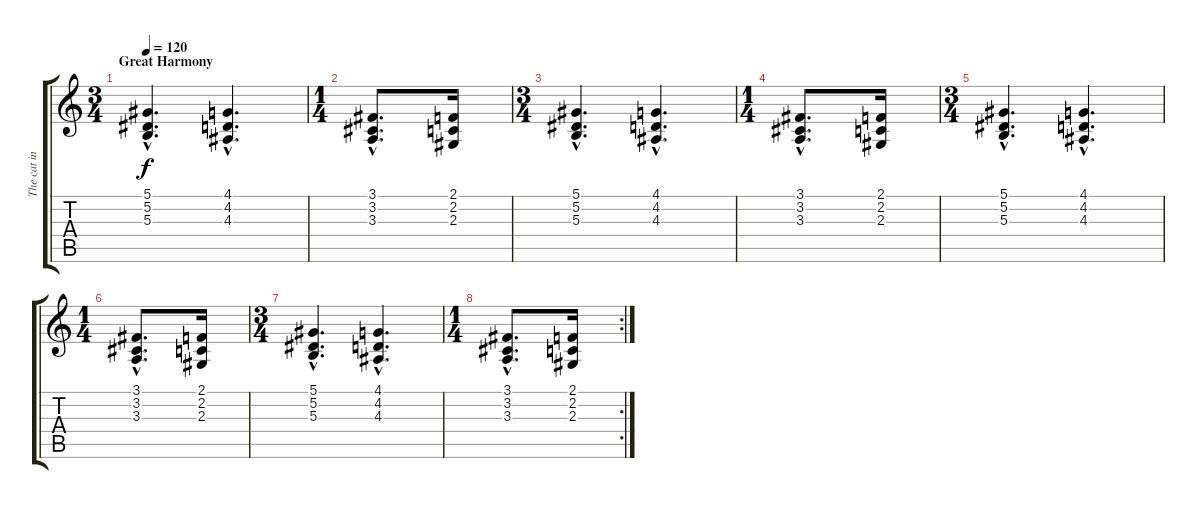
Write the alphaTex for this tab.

\track ("The cat in the hat" "The cat in") {instrument synthstrings1}
\staff {score tabs}
\tuning (Eb4 Bb3 Gb3 Db3 Ab2 Db2) {hide}
\ts (3 4)
\section ("" "Great Harmony")
\tempo 120
\clef g2
\ks c
(5.1{hac} 5.2{hac} 5.3{hac}).4{d dy f instrument synthstrings1} (4.1{hac} 4.2{hac} 4.3{hac}).4{d} |
\ts (1 4)
(3.1{hac} 3.2{hac} 3.3{hac}).8{d} (2.1 2.2 2.3).16 |
\ts (3 4)
(5.1{hac} 5.2{hac} 5.3{hac}).4{d} (4.1{hac} 4.2{hac} 4.3{hac}).4{d} |
\ts (1 4)
(3.1{hac} 3.2{hac} 3.3{hac}).8{d} (2.1 2.2 2.3).16 |
\ts (3 4)
(5.1{hac} 5.2{hac} 5.3{hac}).4{d} (4.1{hac} 4.2{hac} 4.3{hac}).4{d} |
\ts (1 4)
(3.1{hac} 3.2{hac} 3.3{hac}).8{d} (2.1 2.2 2.3).16 |
\ts (3 4)
(5.1{hac} 5.2{hac} 5.3{hac}).4{d} (4.1{hac} 4.2{hac} 4.3{hac}).4{d} |
\rc 2
\ts (1 4)
(3.1{hac} 3.2{hac} 3.3{hac}).8{d} (2.1 2.2 2.3).16
